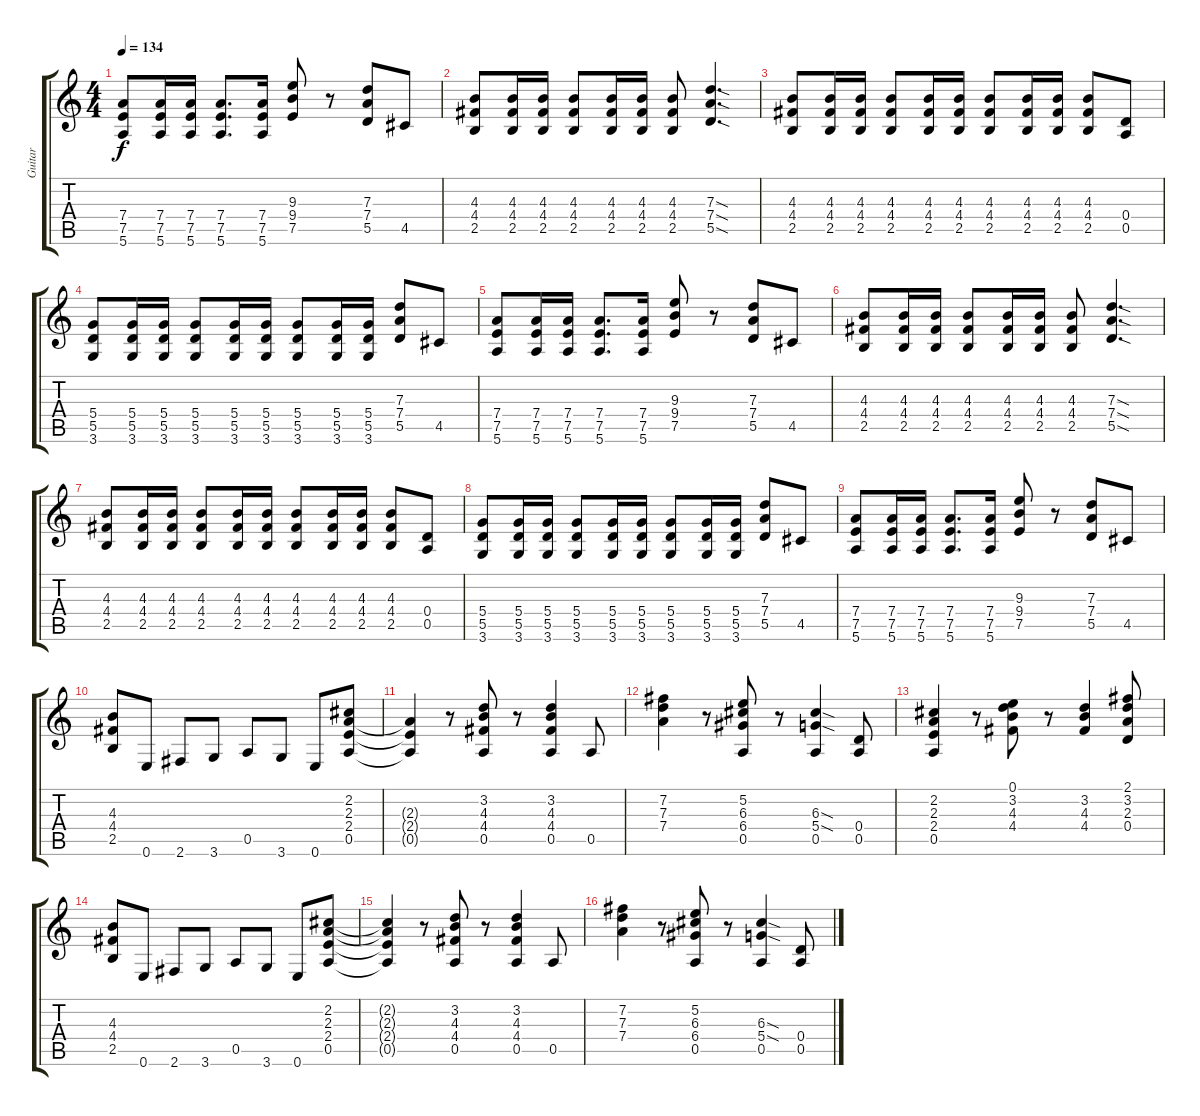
\track ("Guitar " "Guitar ") {instrument distortionguitar}
\staff {score tabs}
\tuning (E4 B3 G3 D3 A2 E2) {hide}
\ts (4 4)
\tempo 134
\clef g2
\ks c
(7.4 7.5 5.6).8{dy f} (7.4 7.5 5.6).16 (7.4 7.5 5.6).16 (7.4 7.5 5.6).8{d} (7.4 7.5 5.6).16 (9.3 9.4 7.5).8 r.8 (7.3 7.4 5.5).8 4.5.8 |
(4.3 4.4 2.5).8 (4.3 4.4 2.5).16 (4.3 4.4 2.5).16 (4.3 4.4 2.5).8 (4.3 4.4 2.5).16 (4.3 4.4 2.5).16 (4.3 4.4 2.5).8 (7.3{sod} 7.4{sod} 5.5{sod}).4{d} |
(4.3 4.4 2.5).8 (4.3 4.4 2.5).16 (4.3 4.4 2.5).16 (4.3 4.4 2.5).8 (4.3 4.4 2.5).16 (4.3 4.4 2.5).16 (4.3 4.4 2.5).8 (4.3 4.4 2.5).16 (4.3 4.4 2.5).16 (4.3 4.4 2.5).8 (0.4 0.5).8 |
(5.4 5.5 3.6).8 (5.4 5.5 3.6).16 (5.4 5.5 3.6).16 (5.4 5.5 3.6).8 (5.4 5.5 3.6).16 (5.4 5.5 3.6).16 (5.4 5.5 3.6).8 (5.4 5.5 3.6).16 (5.4 5.5 3.6).16 (7.3 7.4 5.5).8 4.5.8 |
(7.4 7.5 5.6).8 (7.4 7.5 5.6).16 (7.4 7.5 5.6).16 (7.4 7.5 5.6).8{d} (7.4 7.5 5.6).16 (9.3 9.4 7.5).8 r.8 (7.3 7.4 5.5).8 4.5.8 |
(4.3 4.4 2.5).8 (4.3 4.4 2.5).16 (4.3 4.4 2.5).16 (4.3 4.4 2.5).8 (4.3 4.4 2.5).16 (4.3 4.4 2.5).16 (4.3 4.4 2.5).8 (7.3{sod} 7.4{sod} 5.5{sod}).4{d} |
(4.3 4.4 2.5).8 (4.3 4.4 2.5).16 (4.3 4.4 2.5).16 (4.3 4.4 2.5).8 (4.3 4.4 2.5).16 (4.3 4.4 2.5).16 (4.3 4.4 2.5).8 (4.3 4.4 2.5).16 (4.3 4.4 2.5).16 (4.3 4.4 2.5).8 (0.4 0.5).8 |
(5.4 5.5 3.6).8 (5.4 5.5 3.6).16 (5.4 5.5 3.6).16 (5.4 5.5 3.6).8 (5.4 5.5 3.6).16 (5.4 5.5 3.6).16 (5.4 5.5 3.6).8 (5.4 5.5 3.6).16 (5.4 5.5 3.6).16 (7.3 7.4 5.5).8 4.5.8 |
(7.4 7.5 5.6).8 (7.4 7.5 5.6).16 (7.4 7.5 5.6).16 (7.4 7.5 5.6).8{d} (7.4 7.5 5.6).16 (9.3 9.4 7.5).8 r.8 (7.3 7.4 5.5).8 4.5.8 |
(4.3 4.4 2.5).8 0.6.8 2.6.8 3.6.8 0.5.8 3.6.8 0.6.8 (2.2 2.3 2.4 0.5).8 |
(2.3{t} 2.4{t} 0.5{t}).4 r.8 (3.2 4.3 4.4 0.5).8 r.8 (3.2 4.3 4.4 0.5).4 0.5.8 |
(7.2 7.3 7.4).4 r.8 (5.2 6.3 6.4 0.5).8 r.8 (6.3{sod} 5.4{sod} 0.5).4 (0.4 0.5).8 |
(2.2 2.3 2.4 0.5).4 r.8 (0.1 3.2 4.3 4.4).8 r.8 (3.2 4.3 4.4).4 (2.1 3.2 2.3 0.4).8 |
(4.3 4.4 2.5).8 0.6.8 2.6.8 3.6.8 0.5.8 3.6.8 0.6.8 (2.2 2.3 2.4 0.5).8 |
(2.2{t} 2.3{t} 2.4{t} 0.5{t}).4 r.8 (3.2 4.3 4.4 0.5).8 r.8 (3.2 4.3 4.4 0.5).4 0.5.8 |
(7.2 7.3 7.4).4 r.8 (5.2 6.3 6.4 0.5).8 r.8 (6.3{sod} 5.4{sod} 0.5).4 (0.4 0.5).8
